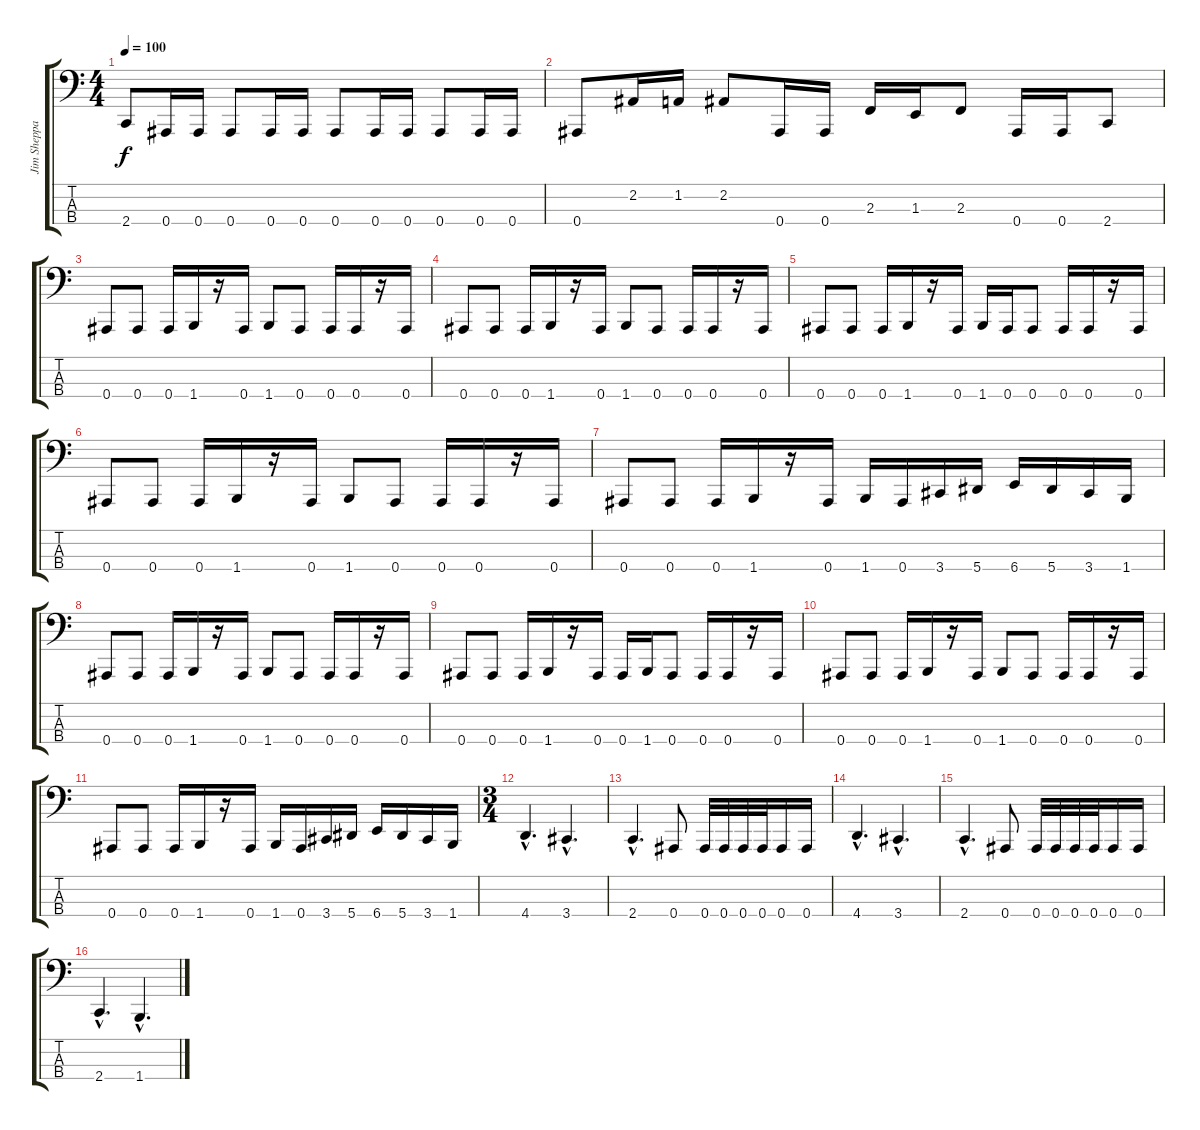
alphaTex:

\track ("Jim Sheppard" "Jim Sheppa") {instrument electricbasspick}
\staff {score tabs}
\tuning (Db2 Ab1 Eb1 Bb0) {hide}
\ts (4 4)
\tempo 100
\clef f4
\ks c
2.4.8{dy f} 0.4.16 0.4.16 0.4.8 0.4.16 0.4.16 0.4.8 0.4.16 0.4.16 0.4.8 0.4.16 0.4.16 |
0.4.8 2.2.16 1.2.16 2.2.8 0.4.16 0.4.16 2.3.16 1.3.16 2.3.8 0.4.16 0.4.16 2.4.8 |
0.4.8 0.4.8 0.4.16 1.4.16 r.16 0.4.16 1.4.8 0.4.8 0.4.16 0.4.16 r.16 0.4.16 |
0.4.8 0.4.8 0.4.16 1.4.16 r.16 0.4.16 1.4.8 0.4.8 0.4.16 0.4.16 r.16 0.4.16 |
0.4.8 0.4.8 0.4.16 1.4.16 r.16 0.4.16 1.4.16 0.4.16 0.4.8 0.4.16 0.4.16 r.16 0.4.16 |
0.4.8 0.4.8 0.4.16 1.4.16 r.16 0.4.16 1.4.8 0.4.8 0.4.16 0.4.16 r.16 0.4.16 |
0.4.8 0.4.8 0.4.16 1.4.16 r.16 0.4.16 1.4.16 0.4.16 3.4.16 5.4.16 6.4.16 5.4.16 3.4.16 1.4.16 |
0.4.8 0.4.8 0.4.16 1.4.16 r.16 0.4.16 1.4.8 0.4.8 0.4.16 0.4.16 r.16 0.4.16 |
0.4.8 0.4.8 0.4.16 1.4.16 r.16 0.4.16 0.4.16 1.4.16 0.4.8 0.4.16 0.4.16 r.16 0.4.16 |
0.4.8 0.4.8 0.4.16 1.4.16 r.16 0.4.16 1.4.8 0.4.8 0.4.16 0.4.16 r.16 0.4.16 |
0.4.8 0.4.8 0.4.16 1.4.16 r.16 0.4.16 1.4.16 0.4.16 3.4.16 5.4.16 6.4.16 5.4.16 3.4.16 1.4.16 |
\ts (3 4)
4.4{hac}.4{d} 3.4{hac}.4{d} |
2.4{hac}.4{d} 0.4.8 0.4.32 0.4.32 0.4.32 0.4.32 0.4.16 0.4.16 |
4.4{hac}.4{d} 3.4{hac}.4{d} |
2.4{hac}.4{d} 0.4.8 0.4.32 0.4.32 0.4.32 0.4.32 0.4.16 0.4.16 |
2.4{hac}.4{d} 1.4{hac}.4{d}
